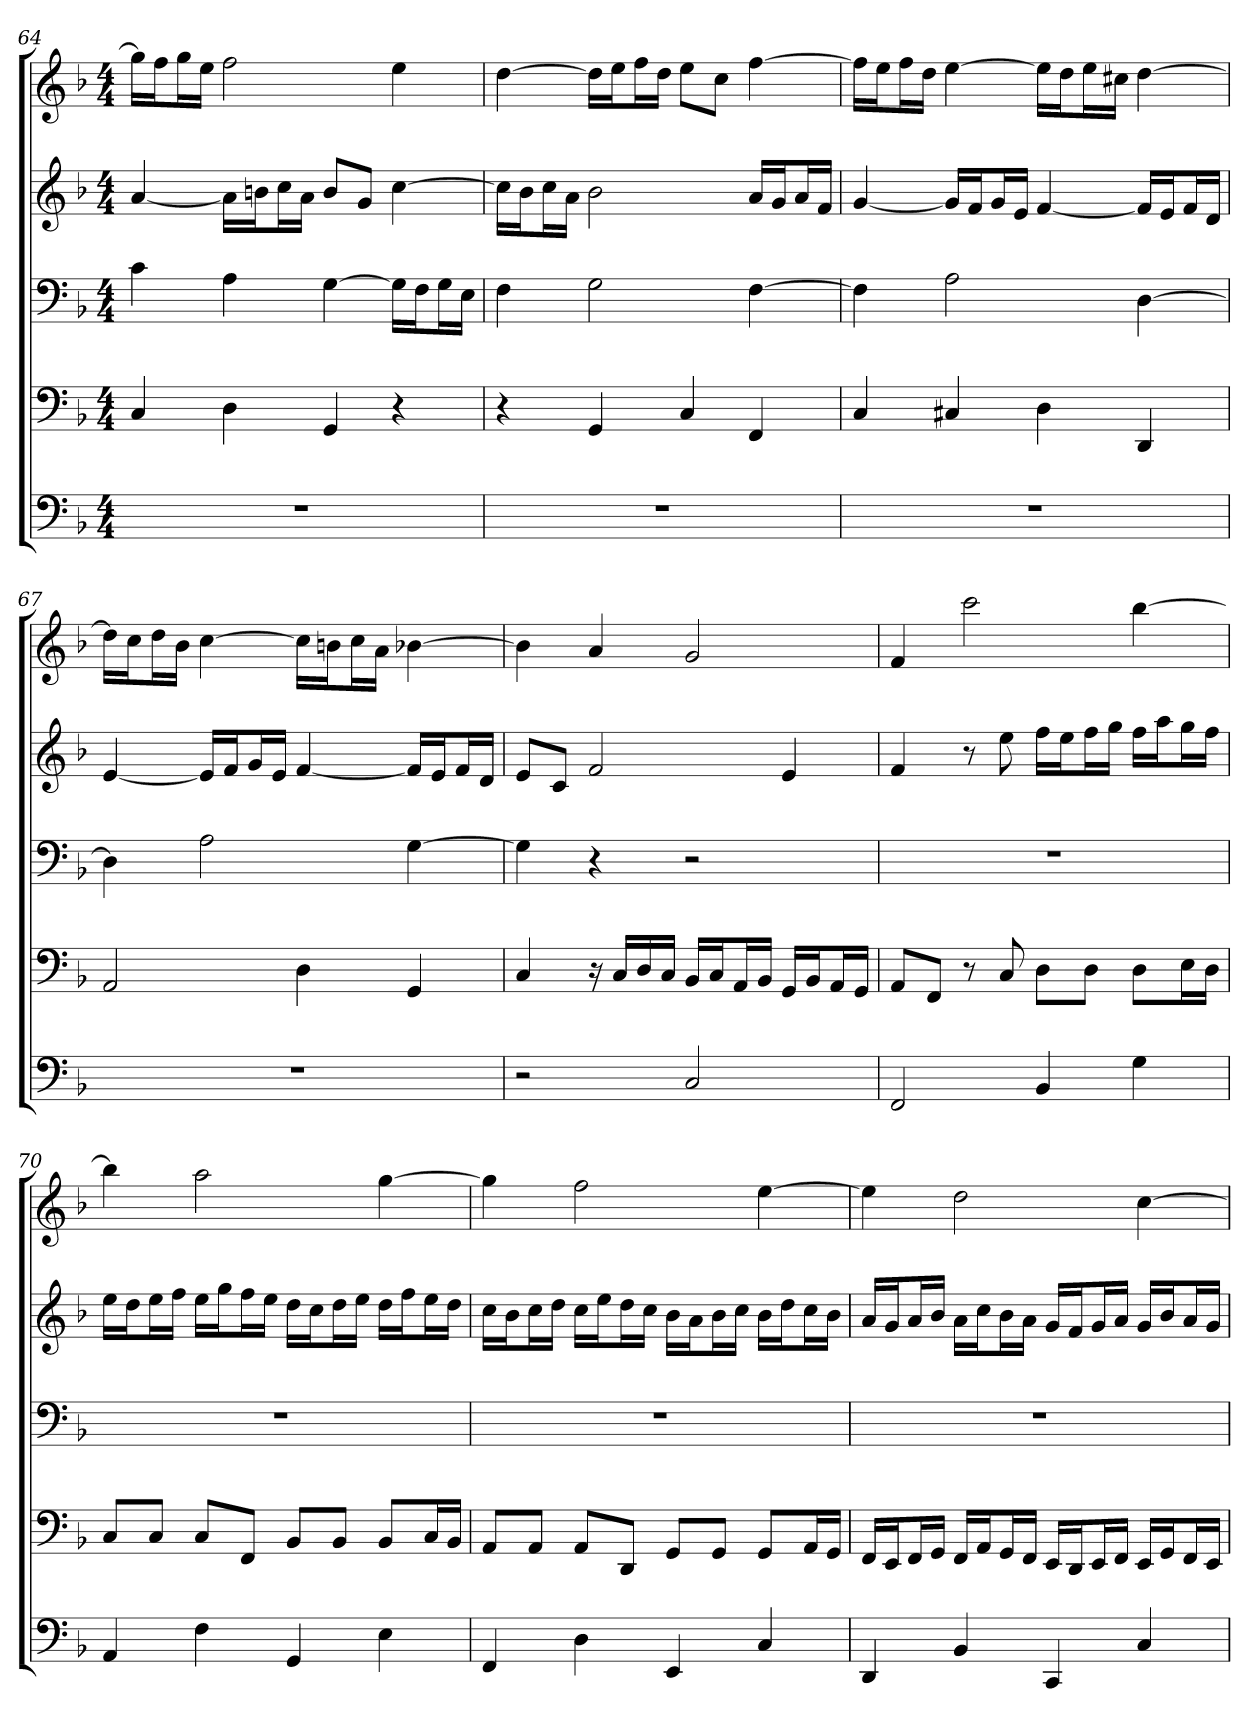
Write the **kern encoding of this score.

**kern	**kern	**kern	**kern	**kern
*part5	*part4	*part3	*part2	*part1
*staff5	*staff4	*staff3	*staff2	*staff1
*k[b-]	*k[b-]	*k[b-]	*k[b-]	*k[b-]
*M4/4	*M4/4	*M4/4	*M4/4	*M4/4
=64	=64	=64	=64	=64
1r	4C	4c	[4a	16ggLL]
.	.	.	.	16ffJ
.	.	.	.	16ggL
.	.	.	.	16eeJJ
.	4D	4A	16aLL]	2ff
.	.	.	16bnJ	.
.	.	.	16ccL	.
.	.	.	16aJJ	.
.	4GG	[4G	8bL	.
.	.	.	8gJ	.
.	4r	16GLL]	[4cc	4ee
.	.	16FJ	.	.
.	.	16GL	.	.
.	.	16EJJ	.	.
=65	=65	=65	=65	=65
1r	4r	4F	16ccLL]	[4dd
.	.	.	16b-J	.
.	.	.	16ccL	.
.	.	.	16aJJ	.
.	4GG	2G	2b-	16ddLL]
.	.	.	.	16eeJ
.	.	.	.	16ffL
.	.	.	.	16ddJJ
.	4C	.	.	8eeL
.	.	.	.	8ccJ
.	4FF	[4F	16aLL	[4ff
.	.	.	16gJ	.
.	.	.	16aL	.
.	.	.	16fJJ	.
=66	=66	=66	=66	=66
1r	4C	4F]	[4g	16ffLL]
.	.	.	.	16eeJ
.	.	.	.	16ffL
.	.	.	.	16ddJJ
.	4C#X	2A	16gLL]	[4ee
.	.	.	16fJ	.
.	.	.	16gL	.
.	.	.	16eJJ	.
.	4D	.	[4f	16eeLL]
.	.	.	.	16ddJ
.	.	.	.	16eeL
.	.	.	.	16cc#XJJ
.	4DD	[4D	16fLL]	[4dd
.	.	.	16eJ	.
.	.	.	16fL	.
.	.	.	16dJJ	.
=67	=67	=67	=67	=67
1r	2AA	4D]	[4e	16ddLL]
.	.	.	.	16ccJ
.	.	.	.	16ddL
.	.	.	.	16b-JJ
.	.	2A	16eLL]	[4cc
.	.	.	16fJ	.
.	.	.	16gL	.
.	.	.	16eJJ	.
.	4D	.	[4f	16ccLL]
.	.	.	.	16bnJ
.	.	.	.	16ccL
.	.	.	.	16aJJ
.	4GG	[4G	16fLL]	[4b-X
.	.	.	16eJ	.
.	.	.	16fL	.
.	.	.	16dJJ	.
=68	=68	=68	=68	=68
2r	4C	4G]	8eL	4b-]
.	.	.	8cJ	.
.	16r	4r	2f	4a
.	16CLL	.	.	.
.	16D	.	.	.
.	16CJJ	.	.	.
2C	16BB-LL	2r	.	2g
.	16CJ	.	.	.
.	16AAL	.	.	.
.	16BB-JJ	.	.	.
.	16GGLL	.	4e	.
.	16BB-J	.	.	.
.	16AAL	.	.	.
.	16GGJJ	.	.	.
=69	=69	=69	=69	=69
2FF	8AAL	1r	4f	4f
.	8FFJ	.	.	.
.	8r	.	8r	2ccc
.	8C	.	8ee	.
4BB-	8DL	.	16ffLL	.
.	.	.	16eeJ	.
.	8DJ	.	16ffL	.
.	.	.	16ggJJ	.
4G	8DL	.	16ffLL	[4bb-
.	.	.	16aaJ	.
.	16EL	.	16ggL	.
.	16DJJ	.	16ffJJ	.
=70	=70	=70	=70	=70
4AA	8CL	1r	16eeLL	4bb-]
.	.	.	16ddJ	.
.	8CJ	.	16eeL	.
.	.	.	16ffJJ	.
4F	8CL	.	16eeLL	2aa
.	.	.	16ggJ	.
.	8FFJ	.	16ffL	.
.	.	.	16eeJJ	.
4GG	8BB-L	.	16ddLL	.
.	.	.	16ccJ	.
.	8BB-J	.	16ddL	.
.	.	.	16eeJJ	.
4E	8BB-L	.	16ddLL	[4gg
.	.	.	16ffJ	.
.	16CL	.	16eeL	.
.	16BB-JJ	.	16ddJJ	.
=71	=71	=71	=71	=71
4FF	8AAL	1r	16ccLL	4gg]
.	.	.	16b-J	.
.	8AAJ	.	16ccL	.
.	.	.	16ddJJ	.
4D	8AAL	.	16ccLL	2ff
.	.	.	16eeJ	.
.	8DDJ	.	16ddL	.
.	.	.	16ccJJ	.
4EE	8GGL	.	16b-LL	.
.	.	.	16aJ	.
.	8GGJ	.	16b-L	.
.	.	.	16ccJJ	.
4C	8GGL	.	16b-LL	[4ee
.	.	.	16ddJ	.
.	16AAL	.	16ccL	.
.	16GGJJ	.	16b-JJ	.
=72	=72	=72	=72	=72
4DD	16FFLL	1r	16aLL	4ee]
.	16EEJ	.	16gJ	.
.	16FFL	.	16aL	.
.	16GGJJ	.	16b-JJ	.
4BB-	16FFLL	.	16aLL	2dd
.	16AAJ	.	16ccJ	.
.	16GGL	.	16b-L	.
.	16FFJJ	.	16aJJ	.
4CC	16EELL	.	16gLL	.
.	16DDJ	.	16fJ	.
.	16EEL	.	16gL	.
.	16FFJJ	.	16aJJ	.
4C	16EELL	.	16gLL	[4cc
.	16GGJ	.	16b-J	.
.	16FFL	.	16aL	.
.	16EEJJ	.	16gJJ	.
=	=	=	=	=
*-	*-	*-	*-	*-
